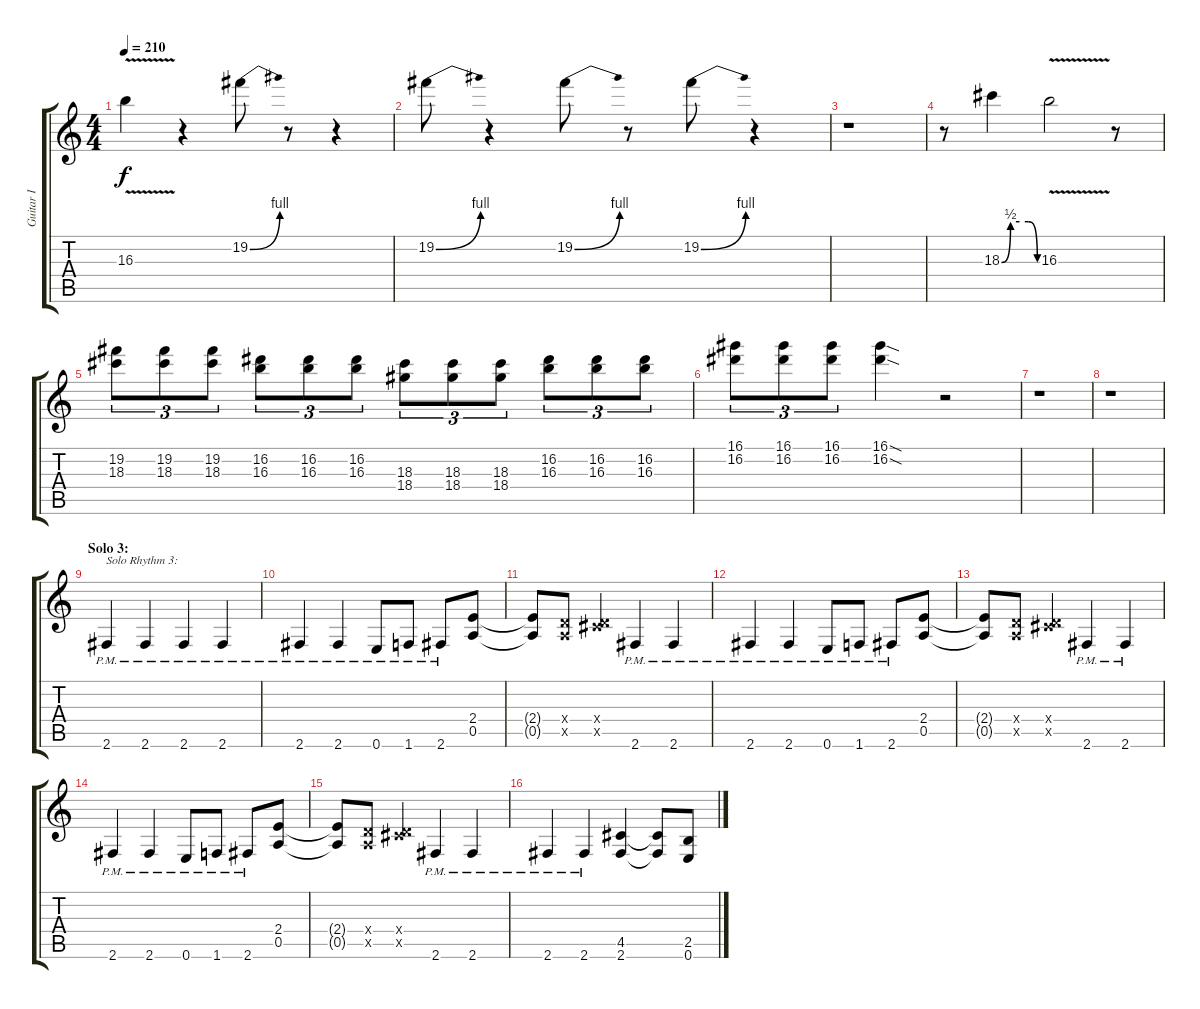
\track ("Guitar I" "Guitar I") {instrument distortionguitar}
\staff {score tabs}
\tuning (E4 B3 G3 D3 A2 E2) {hide}
\ts (4 4)
\tempo 210
\clef g2
\ks c
16.3{v}.4{dy f} r.4 19.2{be (bend 0 0 60 4)}.8 r.8 r.4 |
19.2{be (bend 0 0 60 4)}.8 r.4 19.2{be (bend 0 0 60 4)}.8 r.8 19.2{be (bend 0 0 60 4)}.8 r.4 |
r.1 |
r.8 18.3{be (custom 0 0 15 2 30 2 45 2 60 0)}.4 16.3{v}.2 r.8 |
(19.2 18.3).8{tu (3 2)} (19.2 18.3).8{tu (3 2)} (19.2 18.3).8{tu (3 2)} (16.2 16.3).8{tu (3 2)} (16.2 16.3).8{tu (3 2)} (16.2 16.3).8{tu (3 2)} (18.3 18.4).8{tu (3 2)} (18.3 18.4).8{tu (3 2)} (18.3 18.4).8{tu (3 2)} (16.2 16.3).8{tu (3 2)} (16.2 16.3).8{tu (3 2)} (16.2 16.3).8{tu (3 2)} |
(16.1 16.2).8{tu (3 2)} (16.1 16.2).8{tu (3 2)} (16.1 16.2).8{tu (3 2)} (16.1{sod} 16.2{sod}).4 r.2 |
r.1 |
r.1 |
\section ("" "Solo 3:")
2.6{pm}.4{txt "Solo Rhythm 3:"} 2.6{pm}.4 2.6{pm}.4 2.6{pm}.4 |
2.6{pm}.4 2.6{pm}.4 0.6{pm}.8 1.6{pm}.8 2.6{pm}.8 (2.4 0.5).8 |
(2.4{t} 0.5{t}).8 (0.4{x} 0.5{x}).8 (0.4{x} 4.5{x}).4 2.6{pm}.4 2.6{pm}.4 |
2.6{pm}.4 2.6{pm}.4 0.6{pm}.8 1.6{pm}.8 2.6{pm}.8 (2.4 0.5).8 |
(2.4{t} 0.5{t}).8 (0.4{x} 0.5{x}).8 (0.4{x} 4.5{x}).4 2.6{pm}.4 2.6{pm}.4 |
2.6{pm}.4 2.6{pm}.4 0.6{pm}.8 1.6{pm}.8 2.6{pm}.8 (2.4 0.5).8 |
(2.4{t} 0.5{t}).8 (0.4{x} 0.5{x}).8 (0.4{x} 4.5{x}).4 2.6{pm}.4 2.6{pm}.4 |
2.6{pm}.4 2.6{pm}.4 (4.5 2.6).4 (4.5{t} 2.6{t}).8 (2.5 0.6).8
